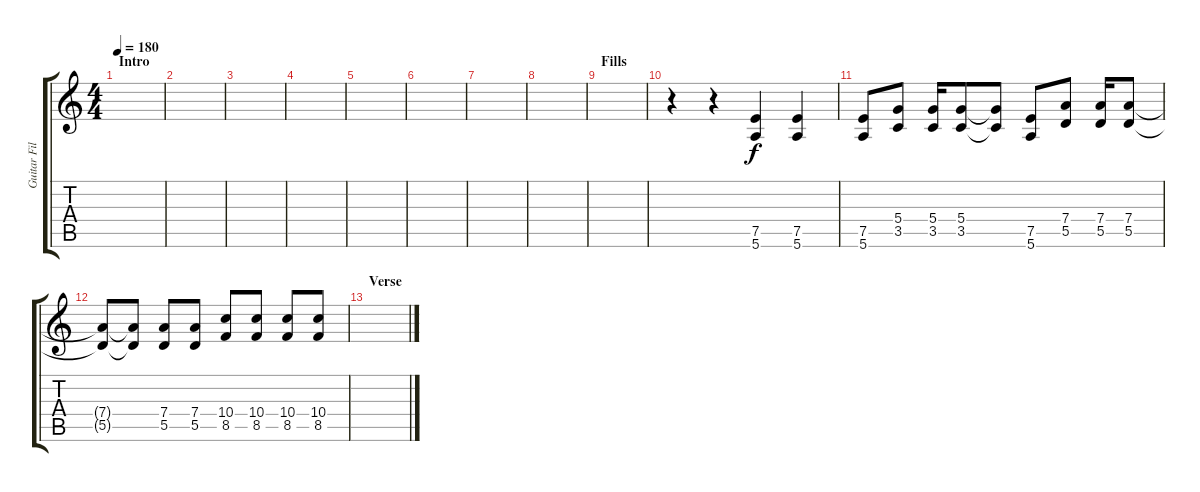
\track ("Guitar Fills" "Guitar Fil") {instrument overdrivenguitar}
\staff {score tabs}
\tuning (E4 B3 G3 D3 A2 E2) {hide}
\ts (4 4)
\section ("" "Intro")
\tempo 180
\clef g2
\ks c
|
|
|
|
|
|
|
|
\section ("" "Fills")
|
r.4 r.4 (7.5 5.6).4 (7.5 5.6).4 |
(7.5 5.6).8 (5.4 3.5).8 (5.4 3.5).16 (5.4 3.5).8 (5.4{t} 3.5{t}).8 (7.5 5.6).8 (7.4 5.5).8 (7.4 5.5).16 (7.4 5.5).8 |
(7.4{t} 5.5{t}).8 (7.4{t} 5.5{t}).8 (7.4 5.5).8 (7.4 5.5).8 (10.4 8.5).8 (10.4 8.5).8 (10.4 8.5).8 (10.4 8.5).8 |
\section ("" "Verse")
